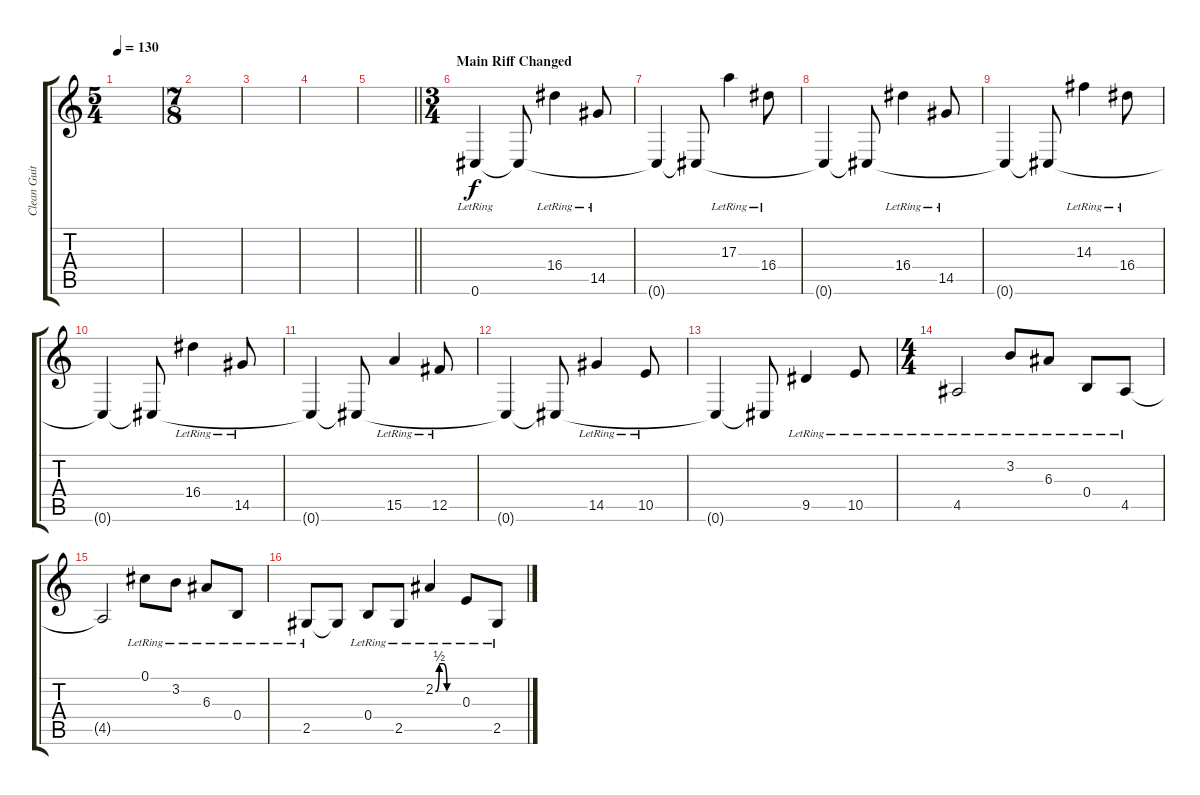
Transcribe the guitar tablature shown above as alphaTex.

\track ("Clean Guitar 1" "Clean Guit") {instrument acousticguitarsteel}
\staff {score tabs}
\tuning (Db4 Ab3 E3 B2 Gb2 Db2) {hide}
\ts (5 4)
\tempo 130
\clef g2
\ks c
|
\ts (7 8)
|
|
|
\barLineRight lightlight
|
\ts (3 4)
\section ("" "Main Riff Changed")
0.6{lr}.4 0.6{t}.8 16.4{lr}.4 14.5{lr}.8 |
0.6{t}.4 0.6{t}.8 17.3{lr}.4 16.4{lr}.8 |
0.6{t}.4 0.6{t}.8 16.4{lr}.4 14.5{lr}.8 |
0.6{t}.4 0.6{t}.8 14.3{lr}.4 16.4{lr}.8 |
0.6{t}.4 0.6{t}.8 16.4{lr}.4 14.5{lr}.8 |
0.6{t}.4 0.6{t}.8 15.5{lr}.4 12.5{lr}.8 |
0.6{t}.4 0.6{t}.8 14.5{lr}.4 10.5{lr}.8 |
0.6{t}.4 0.6{t}.8 9.5{lr}.4 10.5{lr}.8 |
\ts (4 4)
4.5{lr}.2 3.2{lr}.8 6.3{lr}.8 0.4{lr}.8 4.5{lr}.8 |
4.5{t}.2 0.1{lr}.8 3.2{lr}.8 6.3{lr}.8 0.4{lr}.8 |
2.5{lr}.8 2.5{t}.8 0.4{lr}.8 2.5{lr}.8 2.2{be (custom 0 0 10 2 20 2 30 0 60 0) lr}.4 0.3{lr}.8 2.5{lr}.8
